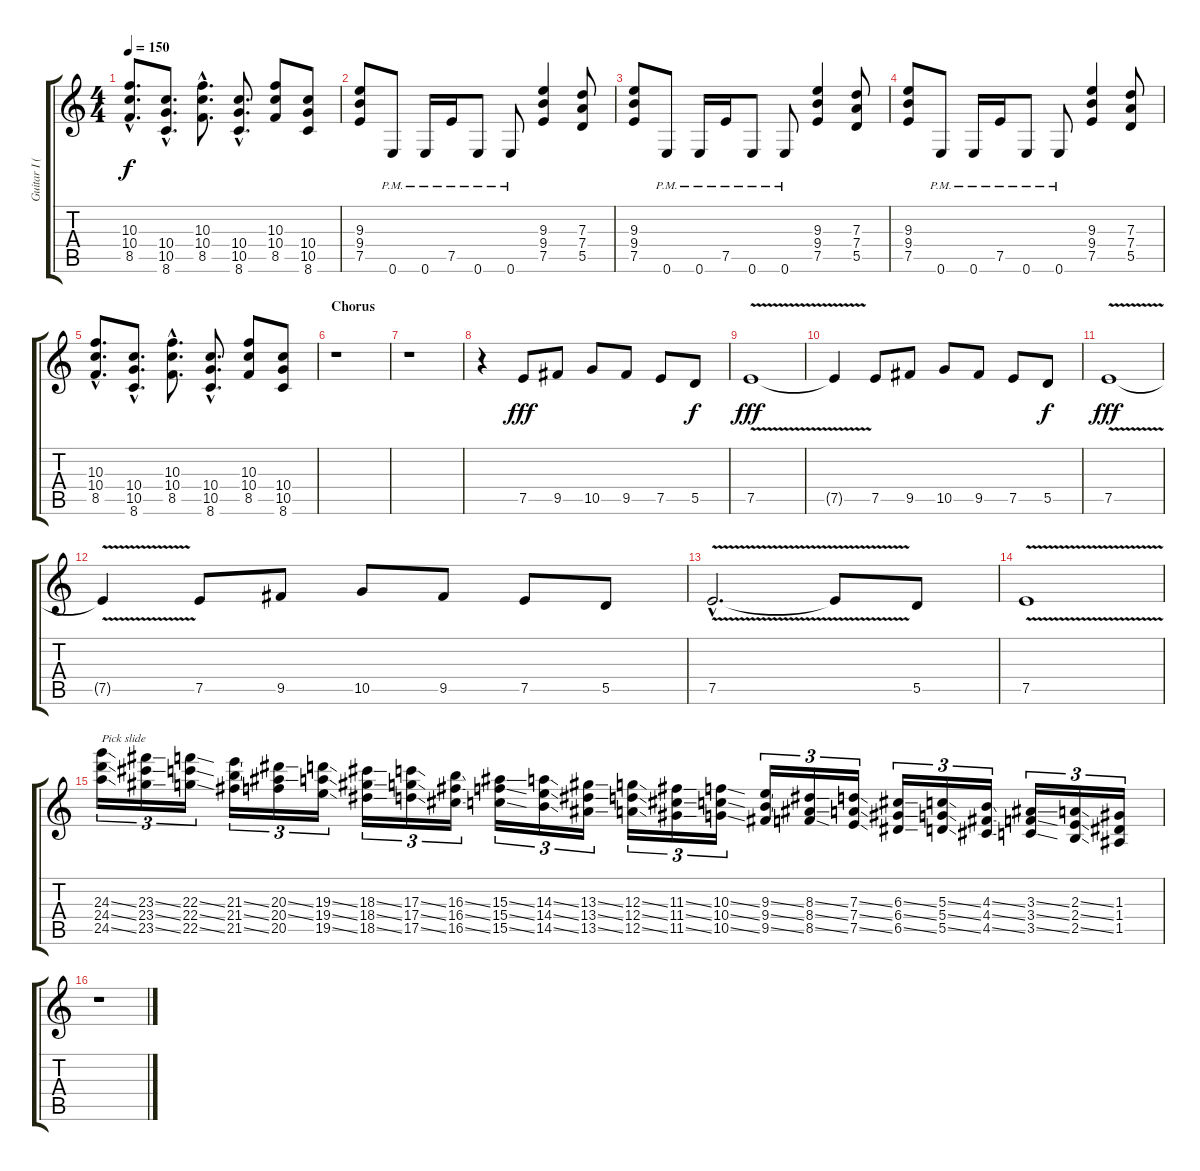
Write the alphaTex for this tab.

\track ("Guitar I (Lead)" "Guitar I (") {instrument overdrivenguitar}
\staff {score tabs}
\tuning (E4 B3 G3 D3 A2 E2) {hide}
\ts (4 4)
\tempo 150
\clef g2
\ks c
(10.3{hac} 10.4{hac} 8.5{hac}).8{d dy f} (10.4{hac} 10.5{hac} 8.6{hac}).8{d} (10.3{hac} 10.4{hac} 8.5{hac}).8{d} (10.4{hac} 10.5{hac} 8.6{hac}).8{d} (10.3 10.4 8.5).8 (10.4 10.5 8.6).8 |
(9.3 9.4 7.5).8 0.6{pm}.8 0.6{pm}.16 7.5{pm}.16 0.6{pm}.8 0.6{pm}.8 (9.3 9.4 7.5).4 (7.3 7.4 5.5).8 |
(9.3 9.4 7.5).8 0.6{pm}.8 0.6{pm}.16 7.5{pm}.16 0.6{pm}.8 0.6{pm}.8 (9.3 9.4 7.5).4 (7.3 7.4 5.5).8 |
(9.3 9.4 7.5).8 0.6{pm}.8 0.6{pm}.16 7.5{pm}.16 0.6{pm}.8 0.6{pm}.8 (9.3 9.4 7.5).4 (7.3 7.4 5.5).8 |
(10.3{hac} 10.4{hac} 8.5{hac}).8{d} (10.4{hac} 10.5{hac} 8.6{hac}).8{d} (10.3{hac} 10.4{hac} 8.5{hac}).8{d} (10.4{hac} 10.5{hac} 8.6{hac}).8{d} (10.3 10.4 8.5).8 (10.4 10.5 8.6).8 |
\section ("" "Chorus")
r.1 |
r.1 |
r.4 7.5.8{dy fff} 9.5.8 10.5.8 9.5.8 7.5.8 5.5.8{dy f} |
7.5{v}.1{dy fff} |
7.5{t}.4 7.5.8 9.5.8 10.5.8 9.5.8 7.5.8 5.5.8{dy f} |
7.5{v}.1{dy fff} |
7.5{t}.4 7.5.8 9.5.8 10.5.8 9.5.8 7.5.8 5.5.8 |
7.5{v hac}.2{d} 7.5{t}.8 5.5.8 |
7.5{v}.1 |
(24.3{ss} 24.4{ss} 24.5{ss}).16{tu (3 2) txt "Pick slide"} (23.3{ss} 23.4{ss} 23.5{ss}).16{tu (3 2)} (22.3{ss} 22.4{ss} 22.5{ss}).16{tu (3 2)} (21.3{ss} 21.4{ss} 21.5{ss}).16{tu (3 2)} (20.3{ss} 20.4{ss} 20.5).16{tu (3 2)} (19.3{ss} 19.4{ss} 19.5{ss}).16{tu (3 2)} (18.3{ss} 18.4{ss} 18.5{ss}).16{tu (3 2)} (17.3{ss} 17.4{ss} 17.5{ss}).16{tu (3 2)} (16.3{ss} 16.4{ss} 16.5{ss}).16{tu (3 2)} (15.3{ss} 15.4{ss} 15.5{ss}).16{tu (3 2)} (14.3{ss} 14.4{ss} 14.5{ss}).16{tu (3 2)} (13.3{ss} 13.4{ss} 13.5{ss}).16{tu (3 2)} (12.3{ss} 12.4{ss} 12.5{ss}).16{tu (3 2)} (11.3{ss} 11.4{ss} 11.5{ss}).16{tu (3 2)} (10.3{ss} 10.4{ss} 10.5{ss}).16{tu (3 2)} (9.3{ss} 9.4{ss} 9.5{ss}).16{tu (3 2)} (8.3{ss} 8.4{ss} 8.5{ss}).16{tu (3 2)} (7.3{ss} 7.4{ss} 7.5{ss}).16{tu (3 2)} (6.3{ss} 6.4{ss} 6.5{ss}).16{tu (3 2)} (5.3{ss} 5.4{ss} 5.5{ss}).16{tu (3 2)} (4.3{ss} 4.4{ss} 4.5{ss}).16{tu (3 2)} (3.3{ss} 3.4{ss} 3.5{ss}).16{tu (3 2)} (2.3{ss} 2.4{ss} 2.5{ss}).16{tu (3 2)} (1.3 1.4 1.5).16{tu (3 2)} |
r.1
